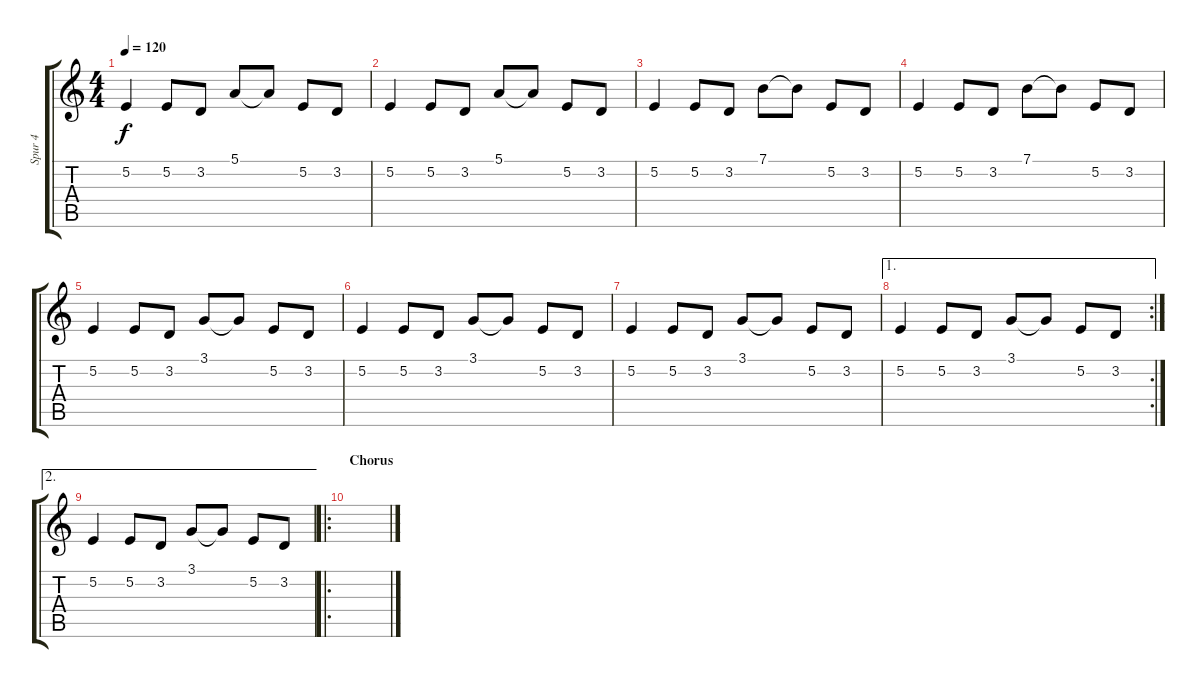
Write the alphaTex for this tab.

\track ("Spur 4" "Spur 4") {instrument koto}
\staff {score tabs}
\tuning (E4 B3 G3 D3 A2 E2) {hide}
\ts (4 4)
\tempo 120
\clef g2
\ks c
5.2.4{dy f} 5.2.8 3.2.8 5.1.8 5.1{t}.8 5.2.8 3.2.8 |
5.2.4 5.2.8 3.2.8 5.1.8 5.1{t}.8 5.2.8 3.2.8 |
5.2.4 5.2.8 3.2.8 7.1.8 7.1{t}.8 5.2.8 3.2.8 |
5.2.4 5.2.8 3.2.8 7.1.8 7.1{t}.8 5.2.8 3.2.8 |
5.2.4 5.2.8 3.2.8 3.1.8 3.1{t}.8 5.2.8 3.2.8 |
5.2.4 5.2.8 3.2.8 3.1.8 3.1{t}.8 5.2.8 3.2.8 |
5.2.4 5.2.8 3.2.8 3.1.8 3.1{t}.8 5.2.8 3.2.8 |
\ae 1
\rc 2
5.2.4 5.2.8 3.2.8 3.1.8 3.1{t}.8 5.2.8 3.2.8 |
\ae 2
5.2.4 5.2.8 3.2.8 3.1.8 3.1{t}.8 5.2.8 3.2.8 |
\ro
\section ("" "Chorus")
